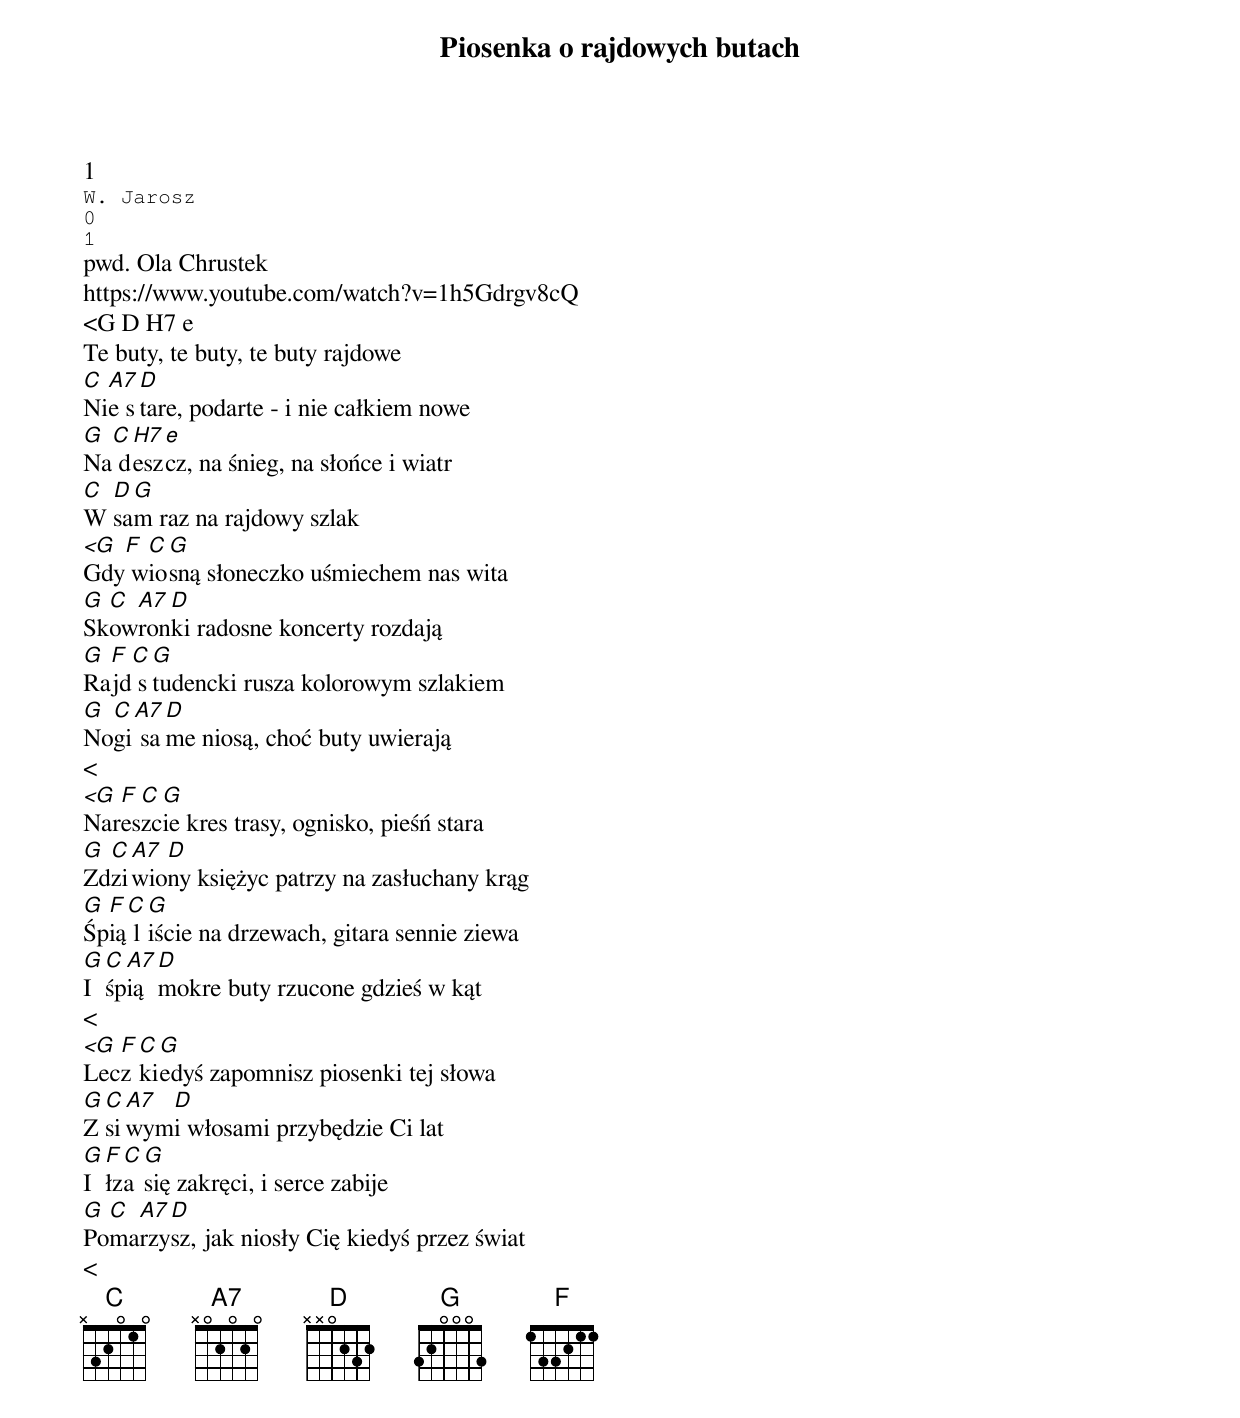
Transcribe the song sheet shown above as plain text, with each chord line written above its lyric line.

Piosenka o rajdowych butach
1
W. Jarosz
0
1
pwd. Ola Chrustek
https://www.youtube.com/watch?v=1h5Gdrgv8cQ
<G D H7 e
Te buty, te buty, te buty rajdowe
C A7 D
Nie stare, podarte - i nie całkiem nowe
G C H7 e
Na deszcz, na śnieg, na słońce i wiatr
C D G
W sam raz na rajdowy szlak
<G F C G
Gdy wiosną słoneczko uśmiechem nas wita
G C A7 D
Skowronki radosne koncerty rozdają
G F C G
Rajd studencki rusza kolorowym szlakiem
G C A7 D
Nogi same niosą, choć buty uwierają
<
<G F C G
Nareszcie kres trasy, ognisko, pieśń stara
G C A7 D
Zdziwiony księżyc patrzy na zasłuchany krąg
G F C G
Śpią liście na drzewach, gitara sennie ziewa
G C A7 D
I śpią mokre buty rzucone gdzieś w kąt
<
<G F C G
Lecz kiedyś zapomnisz piosenki tej słowa
G C A7 D
Z siwymi włosami przybędzie Ci lat
G F C G
I łza się zakręci, i serce zabije
G C A7 D
Pomarzysz, jak niosły Cię kiedyś przez świat
<
